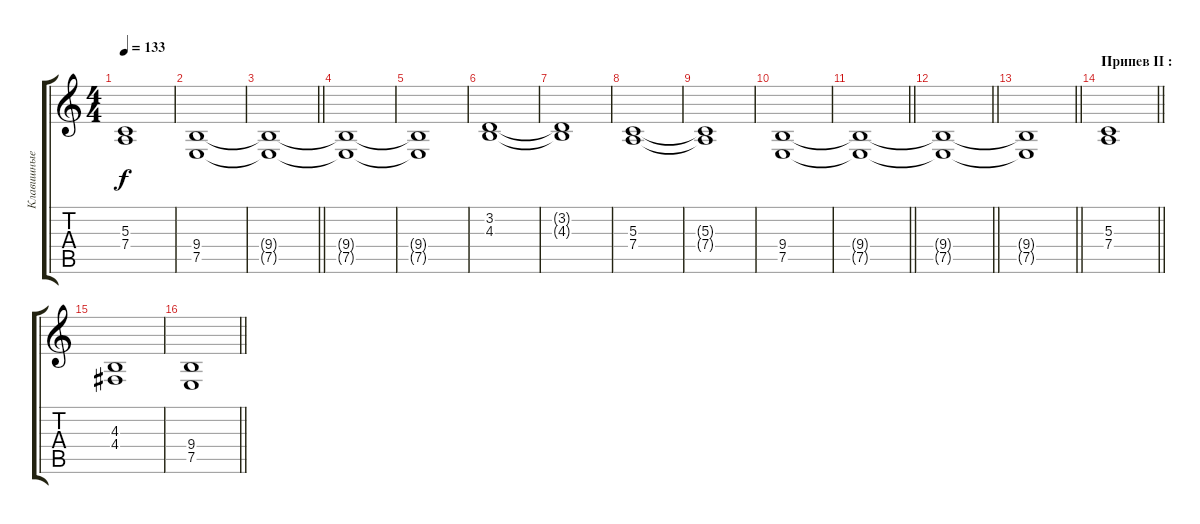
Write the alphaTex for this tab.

\track ("Клавишные" "Клавишные") {instrument pad2warm}
\staff {score tabs}
\tuning (E4 B3 G3 D3 A2 E2) {hide}
\ts (4 4)
\tempo 133
\clef g2
\ks c
(5.3{t} 7.4{t}).1{dy f} |
(9.4 7.5).1 |
\barLineRight lightlight
(9.4{t} 7.5{t}).1 |
(9.4{t} 7.5{t}).1 |
(9.4{t} 7.5{t}).1 |
(3.2 4.3).1 |
(3.2{t} 4.3{t}).1 |
(5.3 7.4).1 |
(5.3{t} 7.4{t}).1 |
(9.4 7.5).1 |
\barLineRight lightlight
(9.4{t} 7.5{t}).1 |
\barLineRight lightlight
(9.4{t} 7.5{t}).1 |
\barLineRight lightlight
(9.4{t} 7.5{t}).1 |
\section ("" "Припев II :")
\barLineRight lightlight
(5.3 7.4).1 |
(4.3 4.4).1 |
\barLineRight lightlight
(9.4 7.5).1
